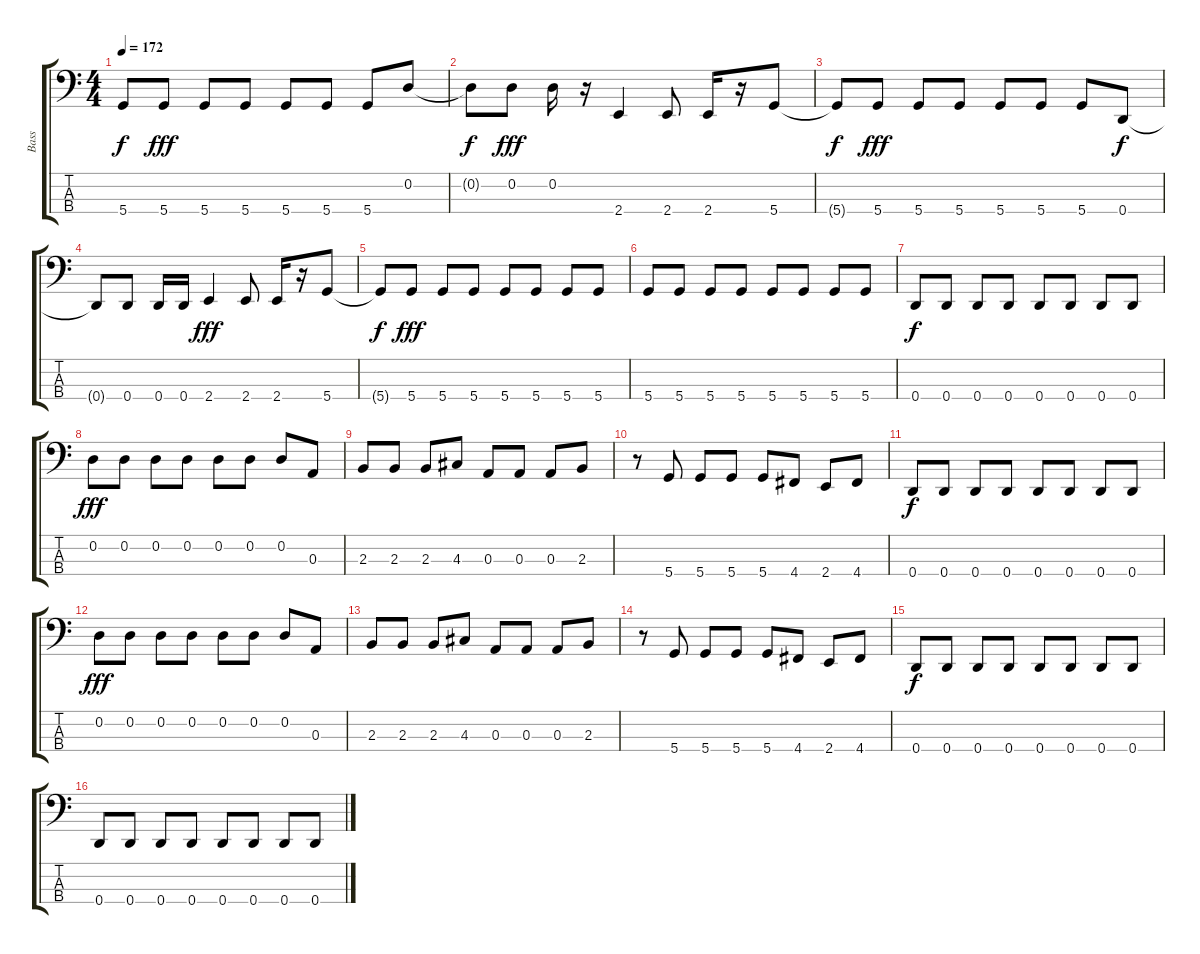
\track ("Bass" "Bass") {instrument electricbassfinger}
\staff {score tabs}
\tuning (G2 D2 A1 D1) {hide}
\ts (4 4)
\tempo 172
\clef f4
\ks c
5.4{t}.8{dy f} 5.4.8{dy fff} 5.4.8 5.4.8 5.4.8 5.4.8 5.4.8 0.2.8 |
0.2{t}.8{dy f} 0.2.8{dy fff} 0.2.16 r.16 2.4.4 2.4.8 2.4.16 r.16 5.4.8 |
5.4{t}.8{dy f} 5.4.8{dy fff} 5.4.8 5.4.8 5.4.8 5.4.8 5.4.8 0.4.8{dy f} |
0.4{t}.8 0.4.8 0.4.16 0.4.16 2.4.4{dy fff} 2.4.8 2.4.16 r.16 5.4.8 |
5.4{t}.8{dy f} 5.4.8{dy fff} 5.4.8 5.4.8 5.4.8 5.4.8 5.4.8 5.4.8 |
5.4.8 5.4.8 5.4.8 5.4.8 5.4.8 5.4.8 5.4.8 5.4.8 |
0.4.8{dy f} 0.4.8 0.4.8 0.4.8 0.4.8 0.4.8 0.4.8 0.4.8 |
0.2.8{dy fff} 0.2.8 0.2.8 0.2.8 0.2.8 0.2.8 0.2.8 0.3.8 |
2.3.8 2.3.8 2.3.8 4.3.8 0.3.8 0.3.8 0.3.8 2.3.8 |
r.8 5.4.8 5.4.8 5.4.8 5.4.8 4.4.8 2.4.8 4.4.8 |
0.4.8{dy f} 0.4.8 0.4.8 0.4.8 0.4.8 0.4.8 0.4.8 0.4.8 |
0.2.8{dy fff} 0.2.8 0.2.8 0.2.8 0.2.8 0.2.8 0.2.8 0.3.8 |
2.3.8 2.3.8 2.3.8 4.3.8 0.3.8 0.3.8 0.3.8 2.3.8 |
r.8 5.4.8 5.4.8 5.4.8 5.4.8 4.4.8 2.4.8 4.4.8 |
0.4.8{dy f} 0.4.8 0.4.8 0.4.8 0.4.8 0.4.8 0.4.8 0.4.8 |
0.4.8 0.4.8 0.4.8 0.4.8 0.4.8 0.4.8 0.4.8 0.4.8
